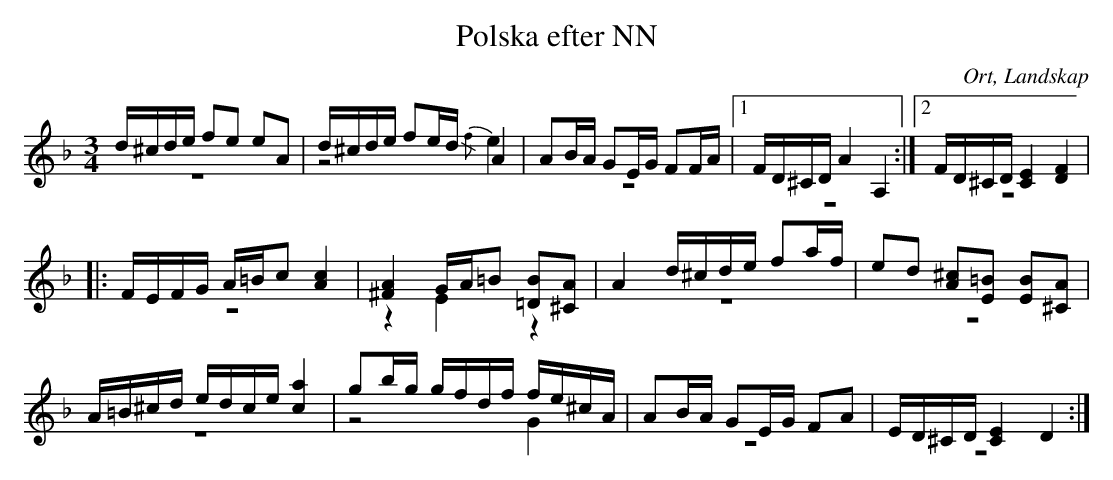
X:1
T:Polska efter NN
O:Ort, Landskap
M:3/4
L:1/8
K:Dm
V:1
V:2 merge
V:1
d/^c/d/e/ fe eA|d/^c/d/e/ fe/d/ A2|AB/A/ GE/G/ FF/A/|1 F/D/^C/D/ A2 A,2:|2 F/D/^C/D/ [C2E2] [D2F2]|
|:F/E/F/G/ A/=B/c [A2c2]|[^F2A2] G/A/=B [=DB][^CA]|A2 d/^c/d/e/ fa/f/|ed [A^c][E=B] [EB][^CA]|
A/=B/^c/d/ e/d/c/e/ [c2a2]|gb/g/ g/f/d/f/ f/e/^c/A/|AB/A/ GE/G/ FA|E/D/^C/D/ [C2E2] D2:|
V:2
z6|z4 {/f}e2|z6|1 z6:|2 z6|
|:z6|z2 E2 z2|z6|z6|
z6|z4 G2|z6|z6:|
